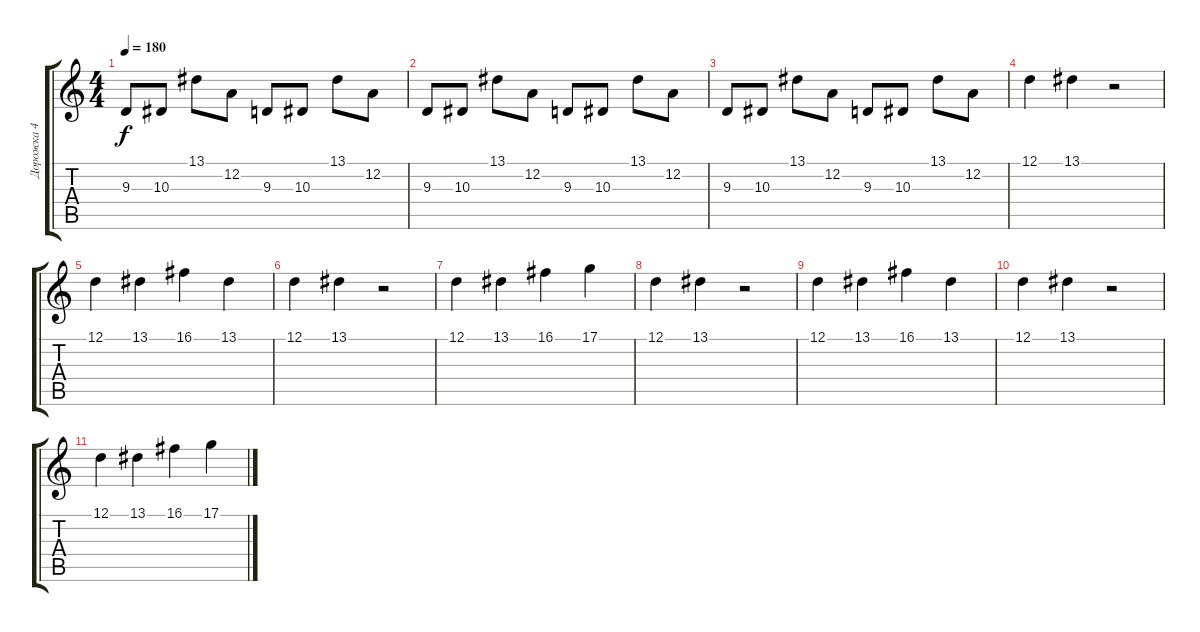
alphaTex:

\track ("Дорожка 4" "Дорожка 4") {instrument musicbox}
\staff {score tabs}
\tuning (D4 A3 F3 C3 G2 D2) {hide}
\ts (4 4)
\tempo 180
\clef g2
\ks c
9.3.8{dy f} 10.3.8 13.1.8 12.2.8 9.3.8 10.3.8 13.1.8 12.2.8 |
9.3.8 10.3.8 13.1.8 12.2.8 9.3.8 10.3.8 13.1.8 12.2.8 |
9.3.8 10.3.8 13.1.8 12.2.8 9.3.8 10.3.8 13.1.8 12.2.8 |
12.1.4 13.1.4 r.2 |
12.1.4 13.1.4 16.1.4 13.1.4 |
12.1.4 13.1.4 r.2 |
12.1.4 13.1.4 16.1.4 17.1.4 |
12.1.4 13.1.4 r.2 |
12.1.4 13.1.4 16.1.4 13.1.4 |
12.1.4 13.1.4 r.2 |
12.1.4 13.1.4 16.1.4 17.1.4
